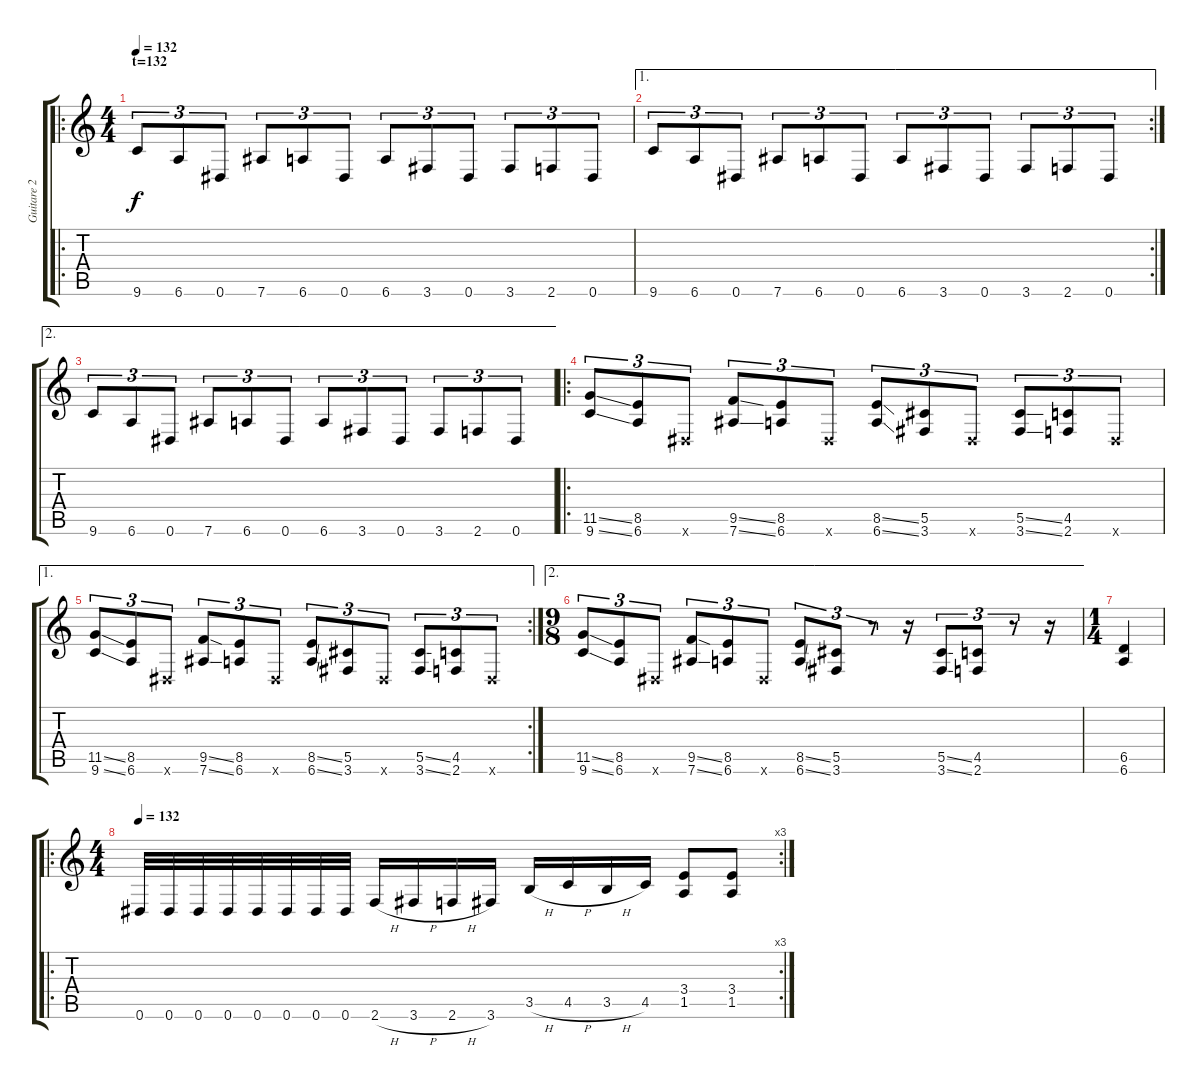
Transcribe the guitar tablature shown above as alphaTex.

\track ("Guitare 2" "Guitare 2") {instrument distortionguitar}
\staff {score tabs}
\tuning (Eb4 Bb3 Gb3 Db3 Ab2 Eb2) {hide}
\ro
\ts (4 4)
\section ("" "t=132")
\tempo 132
\clef g2
\ks c
9.6.8{tu (3 2) dy f} 6.6.8{tu (3 2)} 0.6.8{tu (3 2)} 7.6.8{tu (3 2)} 6.6.8{tu (3 2)} 0.6.8{tu (3 2)} 6.6.8{tu (3 2)} 3.6.8{tu (3 2)} 0.6.8{tu (3 2)} 3.6.8{tu (3 2)} 2.6.8{tu (3 2)} 0.6.8{tu (3 2)} |
\ae 1
\rc 2
9.6.8{tu (3 2)} 6.6.8{tu (3 2)} 0.6.8{tu (3 2)} 7.6.8{tu (3 2)} 6.6.8{tu (3 2)} 0.6.8{tu (3 2)} 6.6.8{tu (3 2)} 3.6.8{tu (3 2)} 0.6.8{tu (3 2)} 3.6.8{tu (3 2)} 2.6.8{tu (3 2)} 0.6.8{tu (3 2)} |
\ae 2
9.6.8{tu (3 2)} 6.6.8{tu (3 2)} 0.6.8{tu (3 2)} 7.6.8{tu (3 2)} 6.6.8{tu (3 2)} 0.6.8{tu (3 2)} 6.6.8{tu (3 2)} 3.6.8{tu (3 2)} 0.6.8{tu (3 2)} 3.6.8{tu (3 2)} 2.6.8{tu (3 2)} 0.6.8{tu (3 2)} |
\ro
(11.5{ss} 9.6{ss}).8{tu (3 2)} (8.5 6.6).8{tu (3 2)} 0.6{x}.8{tu (3 2)} (9.5{ss} 7.6{ss}).8{tu (3 2)} (8.5 6.6).8{tu (3 2)} 0.6{x}.8{tu (3 2)} (8.5{ss} 6.6{ss}).8{tu (3 2)} (5.5 3.6).8{tu (3 2)} 0.6{x}.8{tu (3 2)} (5.5{ss} 3.6{ss}).8{tu (3 2)} (4.5 2.6).8{tu (3 2)} 0.6{x}.8{tu (3 2)} |
\ae 1
\rc 2
(11.5{ss} 9.6{ss}).8{tu (3 2)} (8.5 6.6).8{tu (3 2)} 0.6{x}.8{tu (3 2)} (9.5{ss} 7.6{ss}).8{tu (3 2)} (8.5 6.6).8{tu (3 2)} 0.6{x}.8{tu (3 2)} (8.5{ss} 6.6{ss}).8{tu (3 2)} (5.5 3.6).8{tu (3 2)} 0.6{x}.8{tu (3 2)} (5.5{ss} 3.6{ss}).8{tu (3 2)} (4.5 2.6).8{tu (3 2)} 0.6{x}.8{tu (3 2)} |
\ae 2
\ts (9 8)
(11.5{ss} 9.6{ss}).8{tu (3 2)} (8.5 6.6).8{tu (3 2)} 0.6{x}.8{tu (3 2)} (9.5{ss} 7.6{ss}).8{tu (3 2)} (8.5 6.6).8{tu (3 2)} 0.6{x}.8{tu (3 2)} (8.5{ss} 6.6{ss}).8{tu (3 2)} (5.5 3.6).8{tu (3 2)} r.8{tu (3 2)} r.16 (5.5{ss} 3.6{ss}).8{tu (3 2)} (4.5 2.6).8{tu (3 2)} r.8{tu (3 2)} r.16 |
\ts (1 4)
(6.5 6.6).4 |
\ro
\rc 3
\ts (4 4)
\tempo 132
0.6.32 0.6.32 0.6.32 0.6.32 0.6.32 0.6.32 0.6.32 0.6.32 2.6{h}.16 3.6{h}.16 2.6{h}.16 3.6.16 3.5{h}.16 4.5{h}.16 3.5{h}.16 4.5.16 (3.4 1.5).8 (3.4 1.5).8
